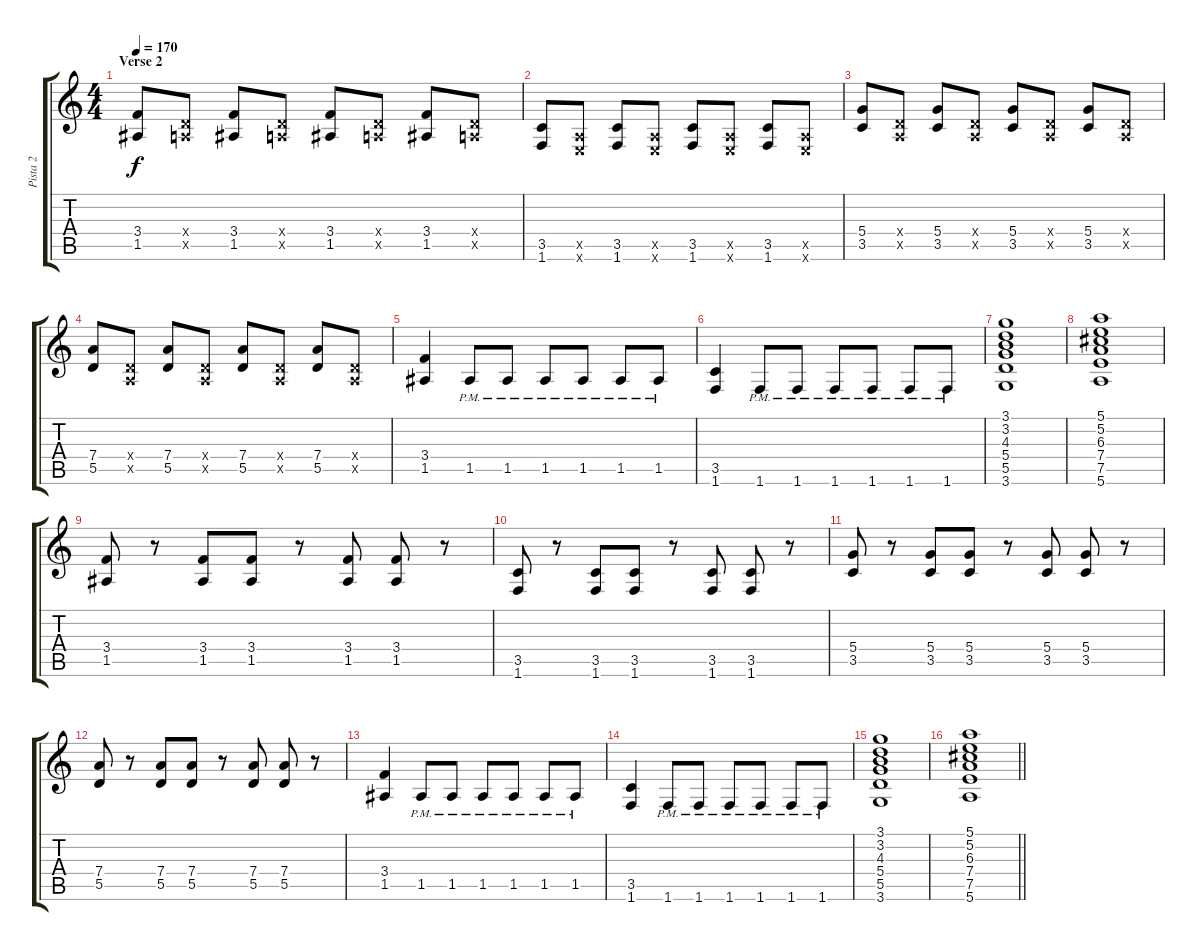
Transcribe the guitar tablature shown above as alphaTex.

\track ("Pista 2" "Pista 2") {instrument distortionguitar}
\staff {score tabs}
\tuning (E4 B3 G3 D3 A2 E2) {hide}
\ts (4 4)
\section ("" "Verse 2")
\tempo 170
\clef g2
\ks c
(3.4 1.5).8{dy f} (0.4{x} 0.5{x}).8 (3.4 1.5).8 (0.4{x} 0.5{x}).8 (3.4 1.5).8 (0.4{x} 0.5{x}).8 (3.4 1.5).8 (0.4{x} 0.5{x}).8 |
(3.5 1.6).8 (0.5{x} 0.6{x}).8 (3.5 1.6).8 (0.5{x} 0.6{x}).8 (3.5 1.6).8 (0.5{x} 0.6{x}).8 (3.5 1.6).8 (0.5{x} 0.6{x}).8 |
(5.4 3.5).8 (0.4{x} 0.5{x}).8 (5.4 3.5).8 (0.4{x} 0.5{x}).8 (5.4 3.5).8 (0.4{x} 0.5{x}).8 (5.4 3.5).8 (0.4{x} 0.5{x}).8 |
(7.4 5.5).8 (0.4{x} 0.5{x}).8 (7.4 5.5).8 (0.4{x} 0.5{x}).8 (7.4 5.5).8 (0.4{x} 0.5{x}).8 (7.4 5.5).8 (0.4{x} 0.5{x}).8 |
(3.4 1.5).4 1.5{pm}.8 1.5{pm}.8 1.5{pm}.8 1.5{pm}.8 1.5{pm}.8 1.5{pm}.8 |
(3.5 1.6).4 1.6{pm}.8 1.6{pm}.8 1.6{pm}.8 1.6{pm}.8 1.6{pm}.8 1.6{pm}.8 |
(3.1 3.2 4.3 5.4 5.5 3.6).1 |
(5.1 5.2 6.3 7.4 7.5 5.6).1 |
(3.4 1.5).8 r.8 (3.4 1.5).8 (3.4 1.5).8 r.8 (3.4 1.5).8 (3.4 1.5).8 r.8 |
(3.5 1.6).8 r.8 (3.5 1.6).8 (3.5 1.6).8 r.8 (3.5 1.6).8 (3.5 1.6).8 r.8 |
(5.4 3.5).8 r.8 (5.4 3.5).8 (5.4 3.5).8 r.8 (5.4 3.5).8 (5.4 3.5).8 r.8 |
(7.4 5.5).8 r.8 (7.4 5.5).8 (7.4 5.5).8 r.8 (7.4 5.5).8 (7.4 5.5).8 r.8 |
(3.4 1.5).4 1.5{pm}.8 1.5{pm}.8 1.5{pm}.8 1.5{pm}.8 1.5{pm}.8 1.5{pm}.8 |
(3.5 1.6).4 1.6{pm}.8 1.6{pm}.8 1.6{pm}.8 1.6{pm}.8 1.6{pm}.8 1.6{pm}.8 |
(3.1 3.2 4.3 5.4 5.5 3.6).1 |
\barLineRight lightlight
(5.1 5.2 6.3 7.4 7.5 5.6).1
